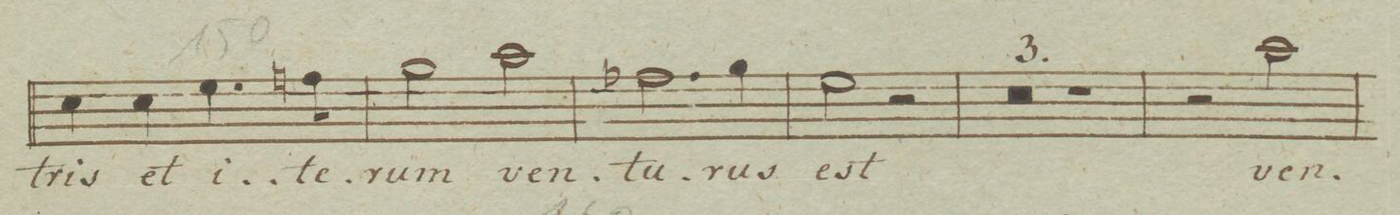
**kern	**text	**dynam
*I"Basso	*	*
*clefF4	*	*
*k[b-e-a-]	*	*
*met(c)	*	*
*M4/4	*	*
4E-\	-tris	.
4E-\	et	.
4.G\	i-	.
8An\	-te-	.
=147	=147	=147
2B-\	-rum	.
2c\	ven-	.
=148	=148	=148
2.A-X\	-tu-	.
4B-\	-rus	.
=149	=149	=149
2G\	est	.
2r	.	.
=150	=150	=150
0r	.	.
=151	=151	=151
=152	=152	=152
1r	.	.
=153	=153	=153
2r	.	.
2c\	ven-	.
=154	=154	=154
*-	*-	*-
